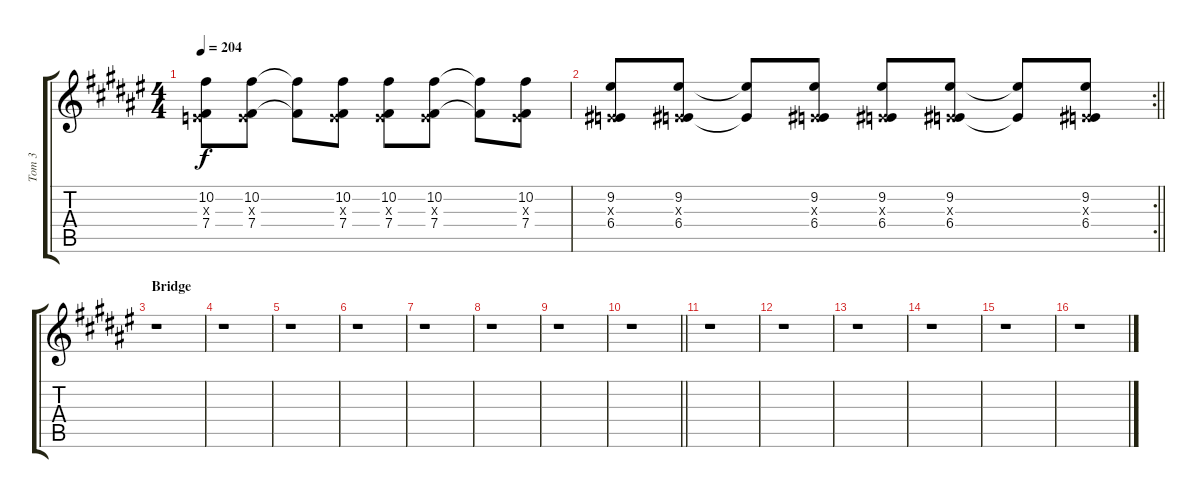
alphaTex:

\track ("Tom 3" "Tom 3") {instrument distortionguitar}
\staff {score tabs}
\tuning (Db4 Ab3 E3 B2 Gb2 Db2) {hide}
\ts (4 4)
\tempo 204
\clef g2
\ks f#
(10.2 0.3{x} 7.4).8{dy f} (10.2 0.3{x} 7.4).8 (10.2{t} 7.4{t}).8 (10.2 0.3{x} 7.4).8 (10.2 0.3{x} 7.4).8 (10.2 0.3{x} 7.4).8 (10.2{t} 7.4{t}).8 (10.2 0.3{x} 7.4).8 |
\rc 2
\barLineRight lightlight
(9.2 0.3{x} 6.4).8 (9.2 0.3{x} 6.4).8 (9.2{t} 6.4{t}).8 (9.2 0.3{x} 6.4).8 (9.2 0.3{x} 6.4).8 (9.2 0.3{x} 6.4).8 (9.2{t} 6.4{t}).8 (9.2 0.3{x} 6.4).8 |
\section ("" "Bridge")
r.1 |
r.1 |
r.1 |
r.1 |
r.1 |
r.1 |
r.1 |
\barLineRight lightlight
r.1 |
\section ("" "")
r.1 |
r.1 |
r.1 |
r.1 |
r.1 |
r.1
